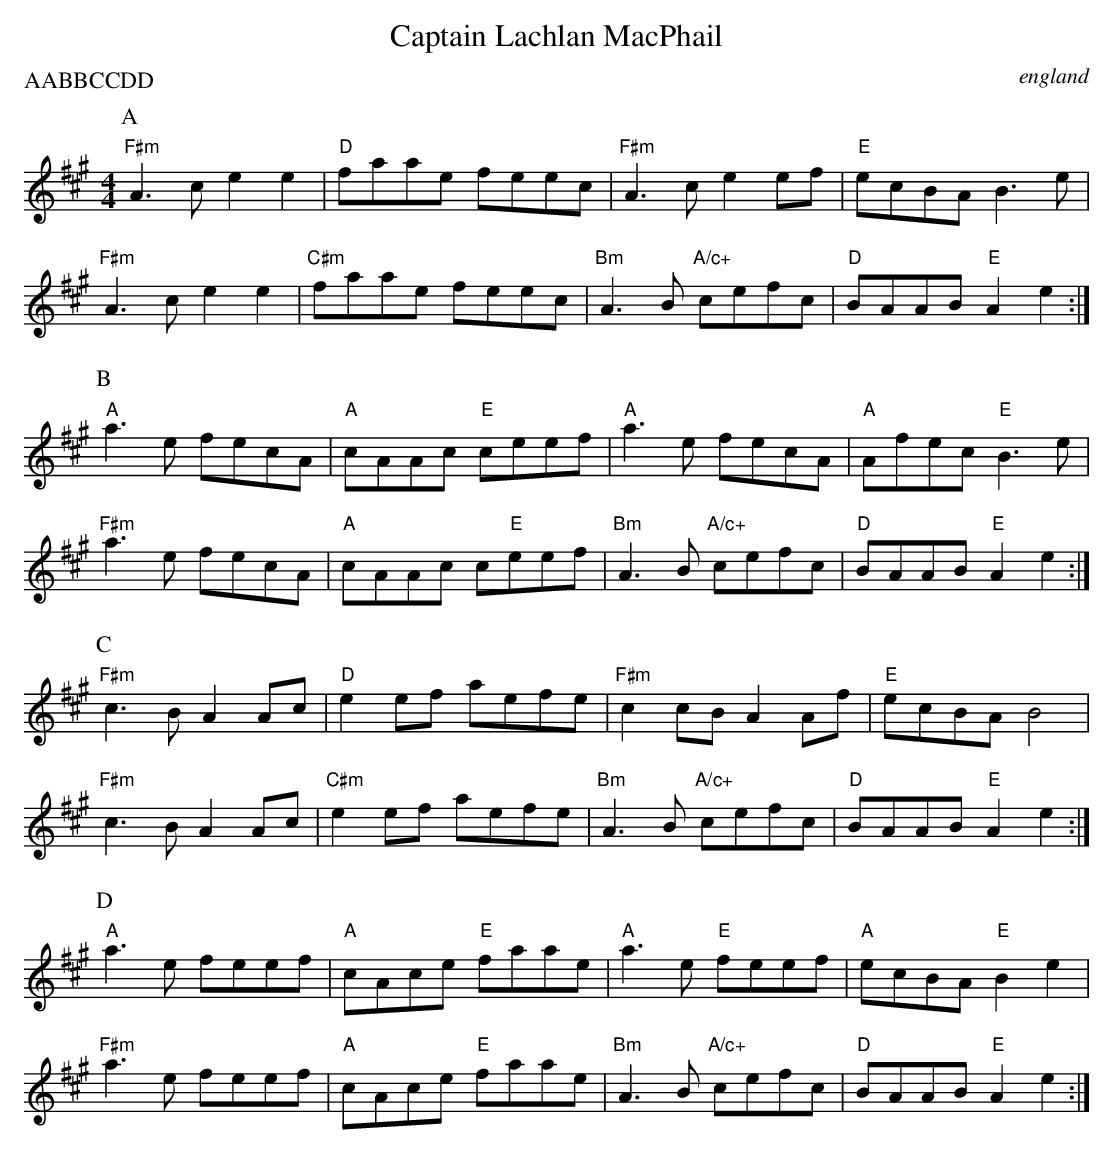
X:1
T:Captain Lachlan MacPhail
O:england
P:AABBCCDD
M:4/4
L:1/4
K:A
P:A
"F#m"A3/2c/2 ee|"D"f/2a/2a/2e/2 f/2e/2e/2c/2|"F#m"A3/2c/2 ee/2f/2|\
"E"e/2c/2B/2A/2 B3/2e/2|
"F#m"A3/2c/2 ee|"C#m"f/2a/2a/2e/2 f/2e/2e/2c/2|"Bm"A3/2B/2 "A/c+"c/2e/2f/2c/2|\
"D"B/2A/2A/2B/2 "E"Ae:|
P:B
"A"a3/2e/2 f/2e/2c/2A/2|"A"c/2A/2A/2c/2 "E"c/2e/2e/2f/2|\
"A"a3/2e/2 f/2e/2c/2A/2|"A"A/2f/2e/2c/2 "E"B3/2e/2|
"F#m"a3/2e/2 f/2e/2c/2A/2|"A"c/2A/2A/2c/2 c/2"E"e/2e/2f/2|\
"Bm"A3/2B/2 "A/c+"c/2e/2f/2c/2|"D"B/2A/2A/2B/2 "E"Ae:|
P:C
"F#m"c3/2B/2 AA/2c/2|"D"ee/2f/2 a/2e/2f/2e/2|"F#m"cc/2B/2 AA/2f/2|\
"E"e/2c/2B/2A/2 B2|
"F#m"c3/2B/2 AA/2c/2|"C#m"ee/2f/2 a/2e/2f/2e/2|"Bm"A3/2B/2 "A/c+"c/2e/2f/2c/2|\
"D"B/2A/2A/2B/2 "E"Ae:|
P:D
"A"a3/2e/2 f/2e/2e/2f/2|"A"c/2A/2c/2e/2 "E"f/2a/2a/2e/2|\
"A"a3/2e/2 "E"f/2e/2e/2f/2|"A"e/2c/2B/2A/2 "E"Be|
"F#m"a3/2e/2 f/2e/2e/2f/2|"A"c/2A/2c/2e/2 "E"f/2a/2a/2e/2|\
"Bm"A3/2B/2 "A/c+"c/2e/2f/2c/2|"D"B/2A/2A/2B/2 "E"Ae:|
